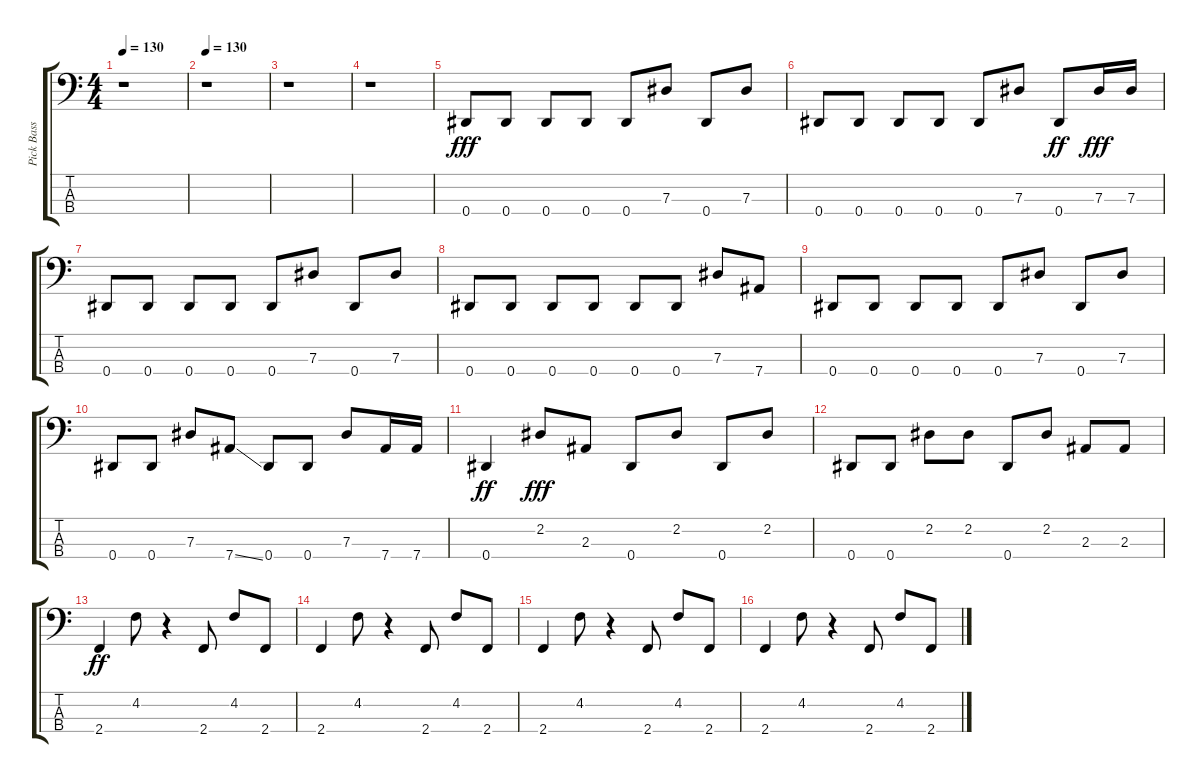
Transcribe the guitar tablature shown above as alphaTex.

\track ("Pick Bass" "Pick Bass") {instrument electricbasspick}
\staff {score tabs}
\tuning (Gb2 Db2 Ab1 Eb1) {hide}
\ts (4 4)
\tempo 130
\clef f4
\ks c
r.1{dy fff instrument electricbasspick} |
\tempo 130
r.1 |
r.1 |
r.1 |
0.4.8 0.4.8 0.4.8 0.4.8 0.4.8 7.3.8 0.4.8 7.3.8 |
0.4.8 0.4.8 0.4.8 0.4.8 0.4.8 7.3.8 0.4.8{dy ff} 7.3.16{dy fff} 7.3.16 |
0.4.8 0.4.8 0.4.8 0.4.8 0.4.8 7.3.8 0.4.8 7.3.8 |
0.4.8 0.4.8 0.4.8 0.4.8 0.4.8 0.4.8 7.3.8 7.4.8 |
0.4.8 0.4.8 0.4.8 0.4.8 0.4.8 7.3.8 0.4.8 7.3.8 |
0.4.8 0.4.8 7.3.8 7.4{ss}.8 0.4.8 0.4.8 7.3.8 7.4.16 7.4.16 |
0.4.4{dy ff} 2.2.8{dy fff} 2.3.8 0.4.8 2.2.8 0.4.8 2.2.8 |
0.4.8 0.4.8 2.2.8 2.2.8 0.4.8 2.2.8 2.3.8 2.3.8 |
2.4.4{dy ff} 4.2.8 r.4 2.4.8 4.2.8 2.4.8 |
2.4.4 4.2.8 r.4 2.4.8 4.2.8 2.4.8 |
2.4.4 4.2.8 r.4 2.4.8 4.2.8 2.4.8 |
2.4.4 4.2.8 r.4 2.4.8 4.2.8 2.4.8
